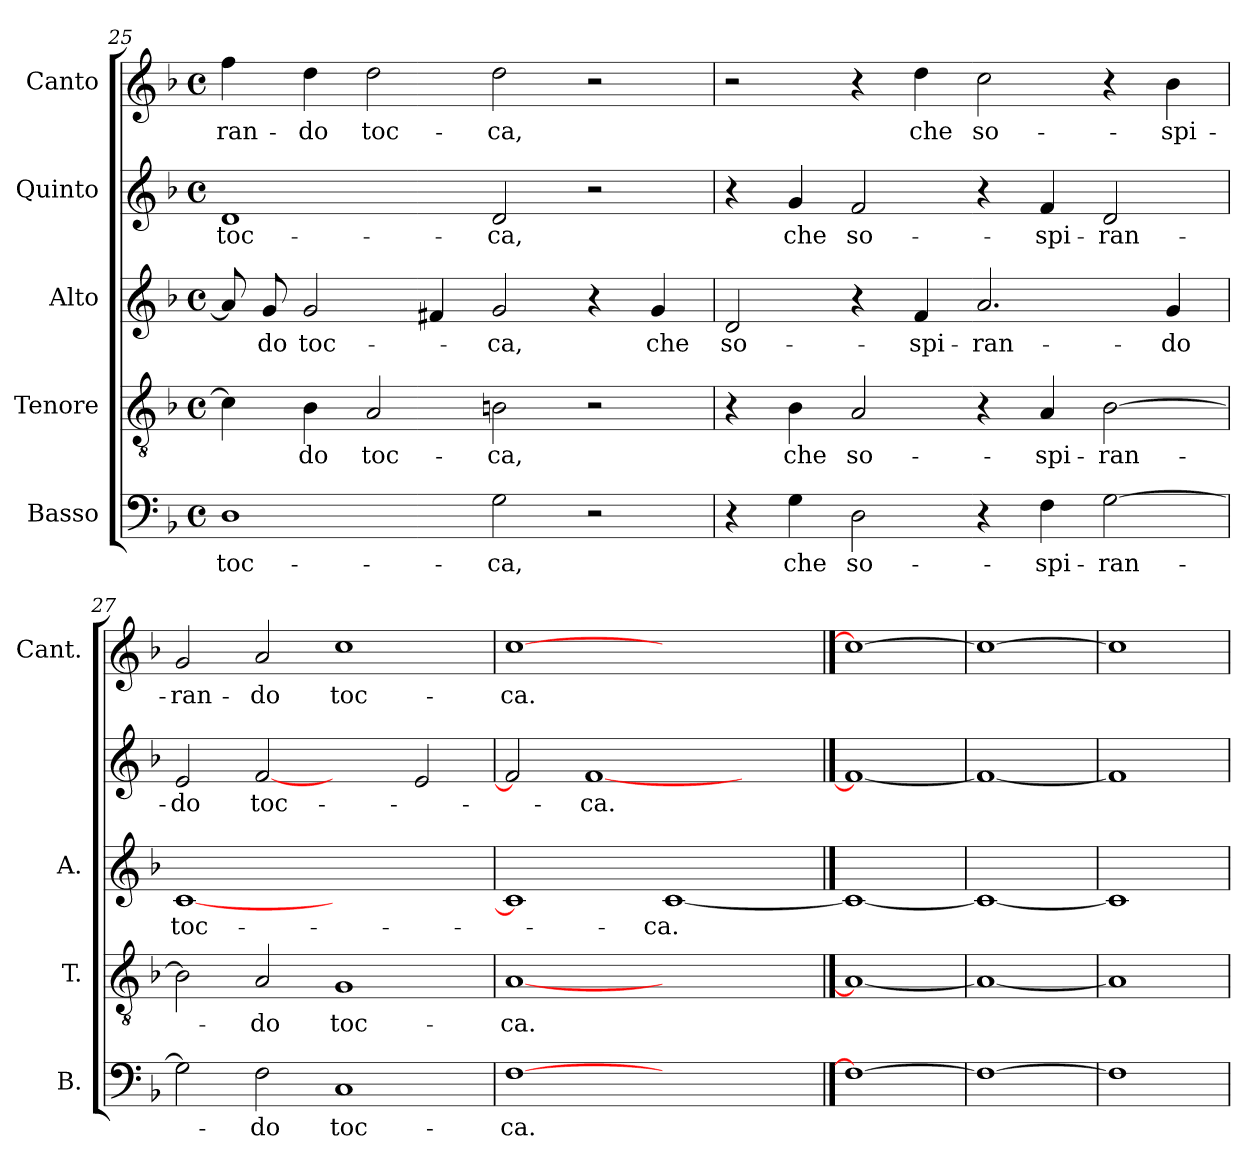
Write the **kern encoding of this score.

**kern	**text	**kern	**text	**kern	**text	**kern	**text	**kern	**text
*part5	*part5	*part4	*part4	*part3	*part3	*part2	*part2	*part1	*part1
*staff5	*staff5	*staff4	*staff4	*staff3	*staff3	*staff2	*staff2	*staff1	*staff1
*I"Basso	*	*I"Tenore	*	*I"Alto	*	*I"Quinto	*	*I"Canto	*
*I'B.	*	*I'T.	*	*I'A.	*	*	*	*I'Cant.	*
*clefF4	*	*clefGv2	*	*clefG2	*	*clefG2	*	*clefG2	*
*k[b-]	*	*k[b-]	*	*k[b-]	*	*k[b-]	*	*k[b-]	*
*F:	*	*F:	*	*F:	*	*F:	*	*F:	*
*M4/4	*	*M4/4	*	*M4/4	*	*M4/4	*	*M4/4	*
*met(c)	*	*met(c)	*	*met(c)	*	*met(c)	*	*met(c)	*
=25	=25	=25	=25	=25	=25	=25	=25	=25	=25
1D\	toc-	4c\]	.	8a/]	.	1d/	toc-	4ff\	-ran-
.	.	.	.	8g/	-do	.	.	.	.
.	.	4B-\	-do	2g/	toc-	.	.	4dd\	-do
.	.	2A/	toc-	.	.	.	.	2dd\	toc-
.	.	.	.	4f#X/	.	.	.	.	.
2G\	-ca,	2Bn\	-ca,	2g/	-ca,	2d/	-ca,	2dd\	-ca,
2r	.	2r	.	4r	.	2r	.	2r	.
.	.	.	.	4g/	che	.	.	.	.
=26	=26	=26	=26	=26	=26	=26	=26	=26	=26
4r	.	4r	.	2d/	so-	4r	.	2r	.
4G\	che	4B-\	che	.	.	4g/	che	.	.
2D\	so-	2A/	so-	4r	.	2f/	so-	4r	.
.	.	.	.	4f/	-spi-	.	.	4dd\	che
4r	.	4r	.	2.a/	-ran-	4r	.	2cc\	so-
4F\	-spi-	4A/	-spi-	.	.	4f/	-spi-	.	.
[2G\	-ran-	[2B-\	-ran-	.	.	2d/	-ran-	4r	.
.	.	.	.	4g/	-do	.	.	4b-\	-spi-
=27	=27	=27	=27	=27	=27	=27	=27	=27	=27
2G\]	.	2B-\]	.	[1c/	toc-	2e/	-do	2g/	-ran-
2F\	-do	2A/	-do	.	.	[2f/	toc-	2a/	-do
1C/	toc-	1G/	toc-	1ryy	.	2ryy	.	1cc\	toc-
.	.	.	.	.	.	2e/	.	.	.
=28	=28	=28	=28	=28	=28	=28	=28	=28	=28
[1F\	-ca.	[1A/	-ca.	1c/]	.	2f/]	.	[1cc\	-ca.
.	.	.	.	.	.	[1f/	-ca.	.	.
1ryy	.	1ryy	.	[1c/	-ca.	.	.	1ryy	.
.	.	.	.	.	.	2ryy	.	.	.
==29	==29	==29	==29	==29	==29	==29	==29	==29	==29
1F\_	.	1A/_	.	1c/_	.	1f/_	.	1cc\_	.
=30	=30	=30	=30	=30	=30	=30	=30	=30	=30
1F\_	.	1A/_	.	1c/_	.	1f/_	.	1cc\_	.
=31	=31	=31	=31	=31	=31	=31	=31	=31	=31
1F\]	.	1A/]	.	1c/]	.	1f/]	.	1cc\]	.
=	=	=	=	=	=	=	=	=	=
*-	*-	*-	*-	*-	*-	*-	*-	*-	*-
